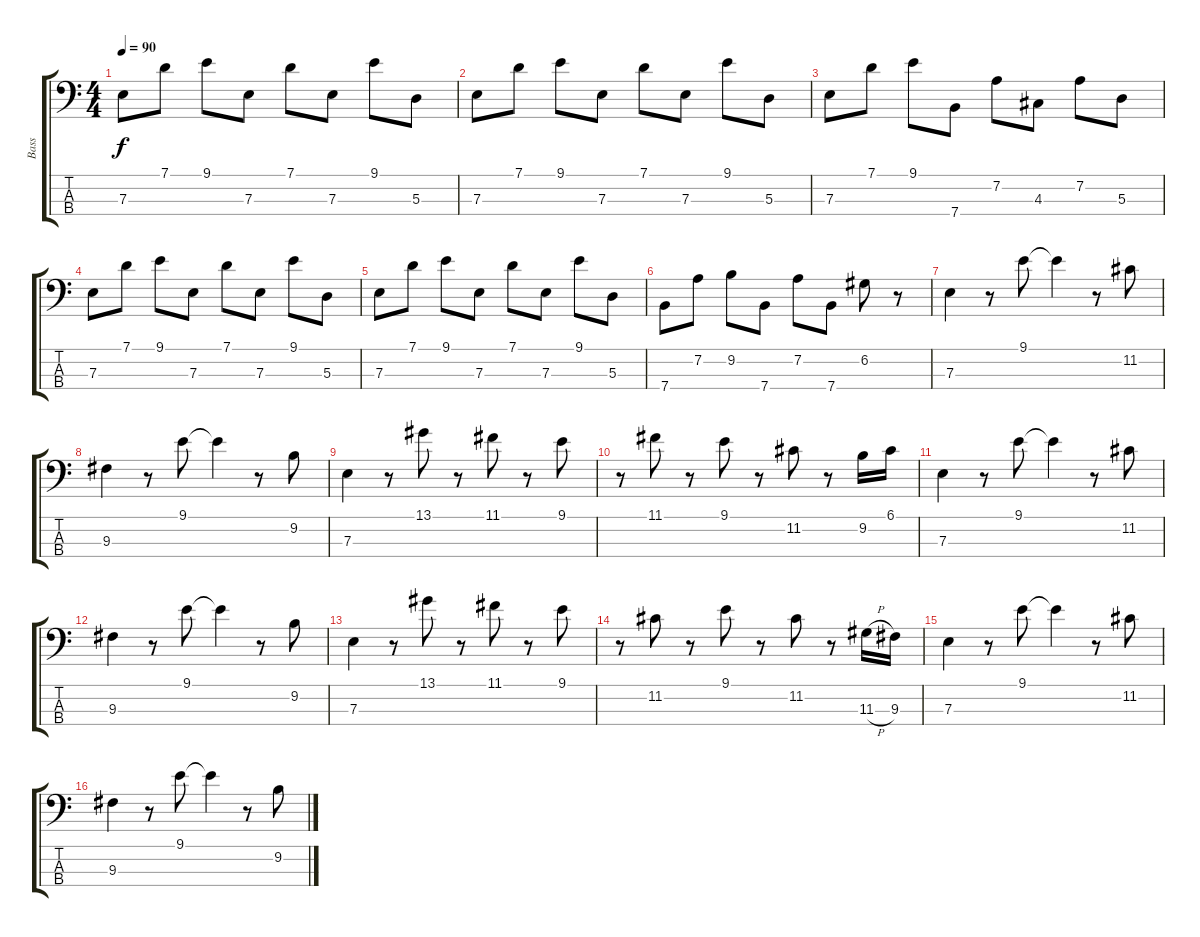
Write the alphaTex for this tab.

\track ("Bass" "Bass") {instrument electricbassfinger}
\staff {score tabs}
\tuning (G2 D2 A1 E1) {hide}
\ts (4 4)
\tempo 90
\clef f4
\ks c
7.3.8{dy f} 7.1.8 9.1.8 7.3.8 7.1.8 7.3.8 9.1.8 5.3.8 |
7.3.8 7.1.8 9.1.8 7.3.8 7.1.8 7.3.8 9.1.8 5.3.8 |
7.3.8 7.1.8 9.1.8 7.4.8 7.2.8 4.3.8 7.2.8 5.3.8 |
7.3.8 7.1.8 9.1.8 7.3.8 7.1.8 7.3.8 9.1.8 5.3.8 |
7.3.8 7.1.8 9.1.8 7.3.8 7.1.8 7.3.8 9.1.8 5.3.8 |
7.4.8 7.2.8 9.2.8 7.4.8 7.2.8 7.4.8 6.2.8 r.8 |
7.3.4 r.8 9.1.8 9.1{t}.4 r.8 11.2.8 |
9.3.4 r.8 9.1.8 9.1{t}.4 r.8 9.2.8 |
7.3.4 r.8 13.1.8 r.8 11.1.8 r.8 9.1.8 |
r.8 11.1.8 r.8 9.1.8 r.8 11.2.8 r.8 9.2.16 6.1.16 |
7.3.4 r.8 9.1.8 9.1{t}.4 r.8 11.2.8 |
9.3.4 r.8 9.1.8 9.1{t}.4 r.8 9.2.8 |
7.3.4 r.8 13.1.8 r.8 11.1.8 r.8 9.1.8 |
r.8 11.2.8 r.8 9.1.8 r.8 11.2.8 r.8 11.3{h}.16 9.3.16 |
7.3.4 r.8 9.1.8 9.1{t}.4 r.8 11.2.8 |
9.3.4 r.8 9.1.8 9.1{t}.4 r.8 9.2.8
